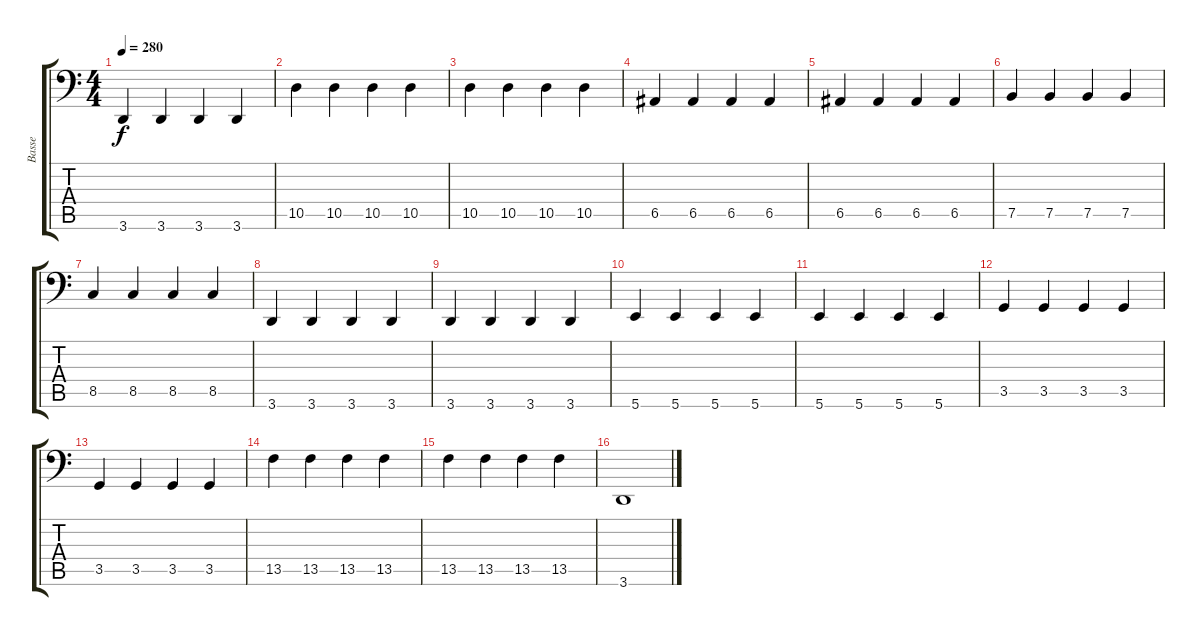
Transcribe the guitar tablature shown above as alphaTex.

\track ("Basse" "Basse") {instrument electricbassfinger}
\staff {score tabs}
\tuning (C3 G2 D2 A1 E1 B0) {hide}
\ts (4 4)
\tempo 280
\clef f4
\ks c
3.6.4{dy f} 3.6.4 3.6.4 3.6.4 |
10.5.4 10.5.4 10.5.4 10.5.4 |
10.5.4 10.5.4 10.5.4 10.5.4 |
6.5.4 6.5.4 6.5.4 6.5.4 |
6.5.4 6.5.4 6.5.4 6.5.4 |
7.5.4 7.5.4 7.5.4 7.5.4 |
8.5.4 8.5.4 8.5.4 8.5.4 |
3.6.4 3.6.4 3.6.4 3.6.4 |
3.6.4 3.6.4 3.6.4 3.6.4 |
5.6.4 5.6.4 5.6.4 5.6.4 |
5.6.4 5.6.4 5.6.4 5.6.4 |
3.5.4 3.5.4 3.5.4 3.5.4 |
3.5.4 3.5.4 3.5.4 3.5.4 |
13.5.4 13.5.4 13.5.4 13.5.4 |
13.5.4 13.5.4 13.5.4 13.5.4 |
3.6.1
